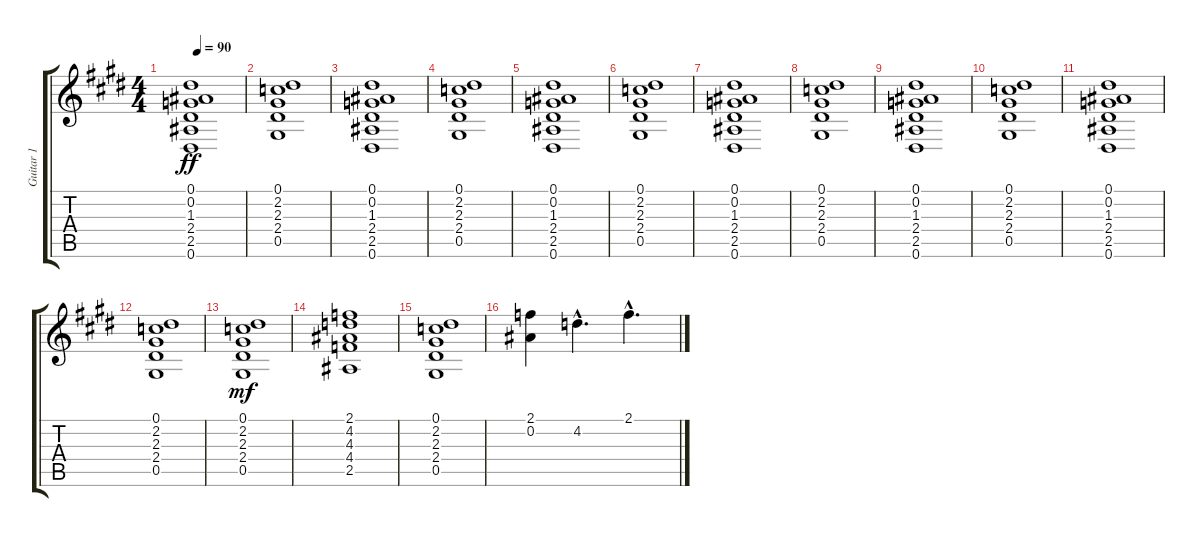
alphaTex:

\track ("Guitar 1" "Guitar 1") {instrument electricguitarclean}
\staff {score tabs}
\tuning (Eb4 Bb3 Gb3 Db3 Ab2 Eb2) {hide}
\ts (4 4)
\tempo 90
\clef g2
\ks e
(0.1 0.2 1.3 2.4 2.5 0.6).1{dy ff instrument electricguitarclean} |
(0.1 2.2 2.3 2.4 0.5).1 |
(0.1 0.2 1.3 2.4 2.5 0.6).1 |
(0.1 2.2 2.3 2.4 0.5).1 |
(0.1 0.2 1.3 2.4 2.5 0.6).1 |
(0.1 2.2 2.3 2.4 0.5).1 |
(0.1 0.2 1.3 2.4 2.5 0.6).1 |
(0.1 2.2 2.3 2.4 0.5).1 |
(0.1 0.2 1.3 2.4 2.5 0.6).1 |
(0.1 2.2 2.3 2.4 0.5).1 |
(0.1 0.2 1.3 2.4 2.5 0.6).1 |
(0.1 2.2 2.3 2.4 0.5).1 |
(0.1 2.2 2.3 2.4 0.5).1{dy mf} |
(2.1 4.2 4.3 4.4 2.5).1 |
(0.1 2.2 2.3 2.4 0.5).1 |
(2.1 0.2).4 4.2{hac}.4{d} 2.1{hac}.4{d}
